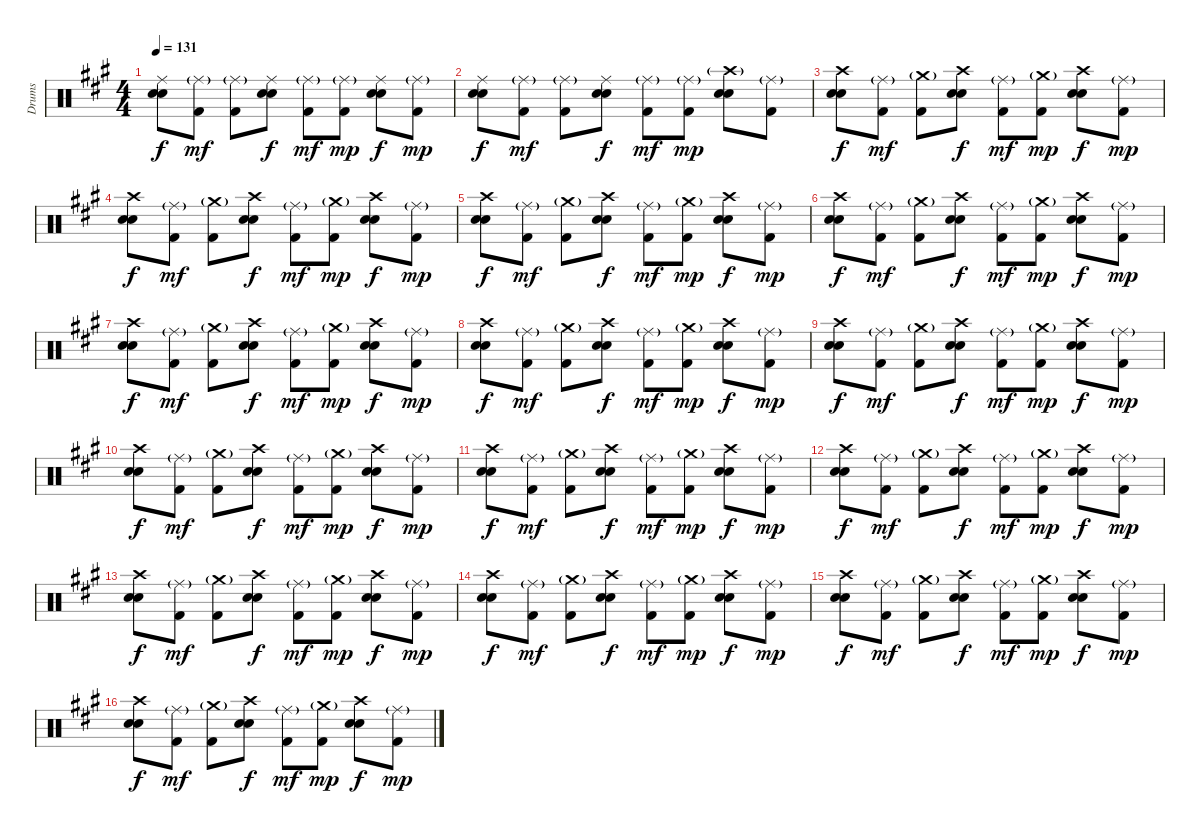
\track ("Drums" "Drums") {instrument percussion}
\staff {score}
\articulation defaults
\ts (4 4)
\tempo 131
\clef neutral
\ks a
("Ride (middle)" "Electric Snare (hit)" "Snare (hit) 2").8{dy f} ("Ride (middle)"{g} "Kick (hit) 2").8{dy mf} ("Ride (middle)"{g} "Kick (hit) 2").8 ("Ride (middle)" "Electric Snare (hit)" "Snare (hit) 2").8{dy f} ("Ride (middle)"{g} "Kick (hit) 2").8{dy mf} ("Ride (middle)"{g} "Kick (hit) 2").8{dy mp} ("Ride (middle)" "Electric Snare (hit)" "Snare (hit) 2").8{dy f} ("Ride (middle)"{g} "Kick (hit) 2").8{dy mp} |
("Ride (middle)" "Electric Snare (hit)" "Snare (hit) 2").8{dy f} ("Ride (middle)"{g} "Kick (hit) 2").8{dy mf} ("Ride (middle)"{g} "Kick (hit) 2").8 ("Ride (middle)" "Electric Snare (hit)" "Snare (hit) 2").8{dy f} ("Ride (middle)"{g} "Kick (hit) 2").8{dy mf} ("Ride (middle)"{g} "Kick (hit) 2").8{dy mp} ("Crash high (hit)"{g} "Electric Snare (hit)" "Snare (hit) 2").8 ("Ride (middle)"{g} "Kick (hit) 2").8 |
("Crash high (hit)" "Electric Snare (hit)" "Snare (hit) 2").8{dy f} ("Ride (middle)"{g} "Kick (hit) 2").8{dy mf} ("Crash medium (hit)"{g} "Kick (hit) 2").8 ("Crash high (hit)" "Electric Snare (hit)" "Snare (hit) 2").8{dy f} ("Ride (middle)"{g} "Kick (hit) 2").8{dy mf} ("Crash medium (hit)"{g} "Kick (hit) 2").8{dy mp} ("Crash high (hit)" "Electric Snare (hit)" "Snare (hit) 2").8{dy f} ("Ride (middle)"{g} "Kick (hit) 2").8{dy mp} |
("Crash high (hit)" "Electric Snare (hit)" "Snare (hit) 2").8{dy f} ("Ride (middle)"{g} "Kick (hit) 2").8{dy mf} ("Crash medium (hit)"{g} "Kick (hit) 2").8 ("Crash high (hit)" "Electric Snare (hit)" "Snare (hit) 2").8{dy f} ("Ride (middle)"{g} "Kick (hit) 2").8{dy mf} ("Crash medium (hit)"{g} "Kick (hit) 2").8{dy mp} ("Crash high (hit)" "Electric Snare (hit)" "Snare (hit) 2").8{dy f} ("Ride (middle)"{g} "Kick (hit) 2").8{dy mp} |
("Crash high (hit)" "Electric Snare (hit)" "Snare (hit) 2").8{dy f} ("Ride (middle)"{g} "Kick (hit) 2").8{dy mf} ("Crash medium (hit)"{g} "Kick (hit) 2").8 ("Crash high (hit)" "Electric Snare (hit)" "Snare (hit) 2").8{dy f} ("Ride (middle)"{g} "Kick (hit) 2").8{dy mf} ("Crash medium (hit)"{g} "Kick (hit) 2").8{dy mp} ("Crash high (hit)" "Electric Snare (hit)" "Snare (hit) 2").8{dy f} ("Ride (middle)"{g} "Kick (hit) 2").8{dy mp} |
("Crash high (hit)" "Electric Snare (hit)" "Snare (hit) 2").8{dy f} ("Ride (middle)"{g} "Kick (hit) 2").8{dy mf} ("Crash medium (hit)"{g} "Kick (hit) 2").8 ("Crash high (hit)" "Electric Snare (hit)" "Snare (hit) 2").8{dy f} ("Ride (middle)"{g} "Kick (hit) 2").8{dy mf} ("Crash medium (hit)"{g} "Kick (hit) 2").8{dy mp} ("Crash high (hit)" "Electric Snare (hit)" "Snare (hit) 2").8{dy f} ("Ride (middle)"{g} "Kick (hit) 2").8{dy mp} |
("Crash high (hit)" "Electric Snare (hit)" "Snare (hit) 2").8{dy f} ("Ride (middle)"{g} "Kick (hit) 2").8{dy mf} ("Crash medium (hit)"{g} "Kick (hit) 2").8 ("Crash high (hit)" "Electric Snare (hit)" "Snare (hit) 2").8{dy f} ("Ride (middle)"{g} "Kick (hit) 2").8{dy mf} ("Crash medium (hit)"{g} "Kick (hit) 2").8{dy mp} ("Crash high (hit)" "Electric Snare (hit)" "Snare (hit) 2").8{dy f} ("Ride (middle)"{g} "Kick (hit) 2").8{dy mp} |
("Crash high (hit)" "Electric Snare (hit)" "Snare (hit) 2").8{dy f} ("Ride (middle)"{g} "Kick (hit) 2").8{dy mf} ("Crash medium (hit)"{g} "Kick (hit) 2").8 ("Crash high (hit)" "Electric Snare (hit)" "Snare (hit) 2").8{dy f} ("Ride (middle)"{g} "Kick (hit) 2").8{dy mf} ("Crash medium (hit)"{g} "Kick (hit) 2").8{dy mp} ("Crash high (hit)" "Electric Snare (hit)" "Snare (hit) 2").8{dy f} ("Ride (middle)"{g} "Kick (hit) 2").8{dy mp} |
("Crash high (hit)" "Electric Snare (hit)" "Snare (hit) 2").8{dy f} ("Ride (middle)"{g} "Kick (hit) 2").8{dy mf} ("Crash medium (hit)"{g} "Kick (hit) 2").8 ("Crash high (hit)" "Electric Snare (hit)" "Snare (hit) 2").8{dy f} ("Ride (middle)"{g} "Kick (hit) 2").8{dy mf} ("Crash medium (hit)"{g} "Kick (hit) 2").8{dy mp} ("Crash high (hit)" "Electric Snare (hit)" "Snare (hit) 2").8{dy f} ("Ride (middle)"{g} "Kick (hit) 2").8{dy mp} |
("Crash high (hit)" "Electric Snare (hit)" "Snare (hit) 2").8{dy f} ("Ride (middle)"{g} "Kick (hit) 2").8{dy mf} ("Crash medium (hit)"{g} "Kick (hit) 2").8 ("Crash high (hit)" "Electric Snare (hit)" "Snare (hit) 2").8{dy f} ("Ride (middle)"{g} "Kick (hit) 2").8{dy mf} ("Crash medium (hit)"{g} "Kick (hit) 2").8{dy mp} ("Crash high (hit)" "Electric Snare (hit)" "Snare (hit) 2").8{dy f} ("Ride (middle)"{g} "Kick (hit) 2").8{dy mp} |
("Crash high (hit)" "Electric Snare (hit)" "Snare (hit) 2").8{dy f} ("Ride (middle)"{g} "Kick (hit) 2").8{dy mf} ("Crash medium (hit)"{g} "Kick (hit) 2").8 ("Crash high (hit)" "Electric Snare (hit)" "Snare (hit) 2").8{dy f} ("Ride (middle)"{g} "Kick (hit) 2").8{dy mf} ("Crash medium (hit)"{g} "Kick (hit) 2").8{dy mp} ("Crash high (hit)" "Electric Snare (hit)" "Snare (hit) 2").8{dy f} ("Ride (middle)"{g} "Kick (hit) 2").8{dy mp} |
("Crash high (hit)" "Electric Snare (hit)" "Snare (hit) 2").8{dy f} ("Ride (middle)"{g} "Kick (hit) 2").8{dy mf} ("Crash medium (hit)"{g} "Kick (hit) 2").8 ("Crash high (hit)" "Electric Snare (hit)" "Snare (hit) 2").8{dy f} ("Ride (middle)"{g} "Kick (hit) 2").8{dy mf} ("Crash medium (hit)"{g} "Kick (hit) 2").8{dy mp} ("Crash high (hit)" "Electric Snare (hit)" "Snare (hit) 2").8{dy f} ("Ride (middle)"{g} "Kick (hit) 2").8{dy mp} |
("Crash high (hit)" "Electric Snare (hit)" "Snare (hit) 2").8{dy f} ("Ride (middle)"{g} "Kick (hit) 2").8{dy mf} ("Crash medium (hit)"{g} "Kick (hit) 2").8 ("Crash high (hit)" "Electric Snare (hit)" "Snare (hit) 2").8{dy f} ("Ride (middle)"{g} "Kick (hit) 2").8{dy mf} ("Crash medium (hit)"{g} "Kick (hit) 2").8{dy mp} ("Crash high (hit)" "Electric Snare (hit)" "Snare (hit) 2").8{dy f} ("Ride (middle)"{g} "Kick (hit) 2").8{dy mp} |
("Crash high (hit)" "Electric Snare (hit)" "Snare (hit) 2").8{dy f} ("Ride (middle)"{g} "Kick (hit) 2").8{dy mf} ("Crash medium (hit)"{g} "Kick (hit) 2").8 ("Crash high (hit)" "Electric Snare (hit)" "Snare (hit) 2").8{dy f} ("Ride (middle)"{g} "Kick (hit) 2").8{dy mf} ("Crash medium (hit)"{g} "Kick (hit) 2").8{dy mp} ("Crash high (hit)" "Electric Snare (hit)" "Snare (hit) 2").8{dy f} ("Ride (middle)"{g} "Kick (hit) 2").8{dy mp} |
("Crash high (hit)" "Electric Snare (hit)" "Snare (hit) 2").8{dy f} ("Ride (middle)"{g} "Kick (hit) 2").8{dy mf} ("Crash medium (hit)"{g} "Kick (hit) 2").8 ("Crash high (hit)" "Electric Snare (hit)" "Snare (hit) 2").8{dy f} ("Ride (middle)"{g} "Kick (hit) 2").8{dy mf} ("Crash medium (hit)"{g} "Kick (hit) 2").8{dy mp} ("Crash high (hit)" "Electric Snare (hit)" "Snare (hit) 2").8{dy f} ("Ride (middle)"{g} "Kick (hit) 2").8{dy mp} |
("Crash high (hit)" "Electric Snare (hit)" "Snare (hit) 2").8{dy f} ("Ride (middle)"{g} "Kick (hit) 2").8{dy mf} ("Crash medium (hit)"{g} "Kick (hit) 2").8 ("Crash high (hit)" "Electric Snare (hit)" "Snare (hit) 2").8{dy f} ("Ride (middle)"{g} "Kick (hit) 2").8{dy mf} ("Crash medium (hit)"{g} "Kick (hit) 2").8{dy mp} ("Crash high (hit)" "Electric Snare (hit)" "Snare (hit) 2").8{dy f} ("Ride (middle)"{g} "Kick (hit) 2").8{dy mp}
